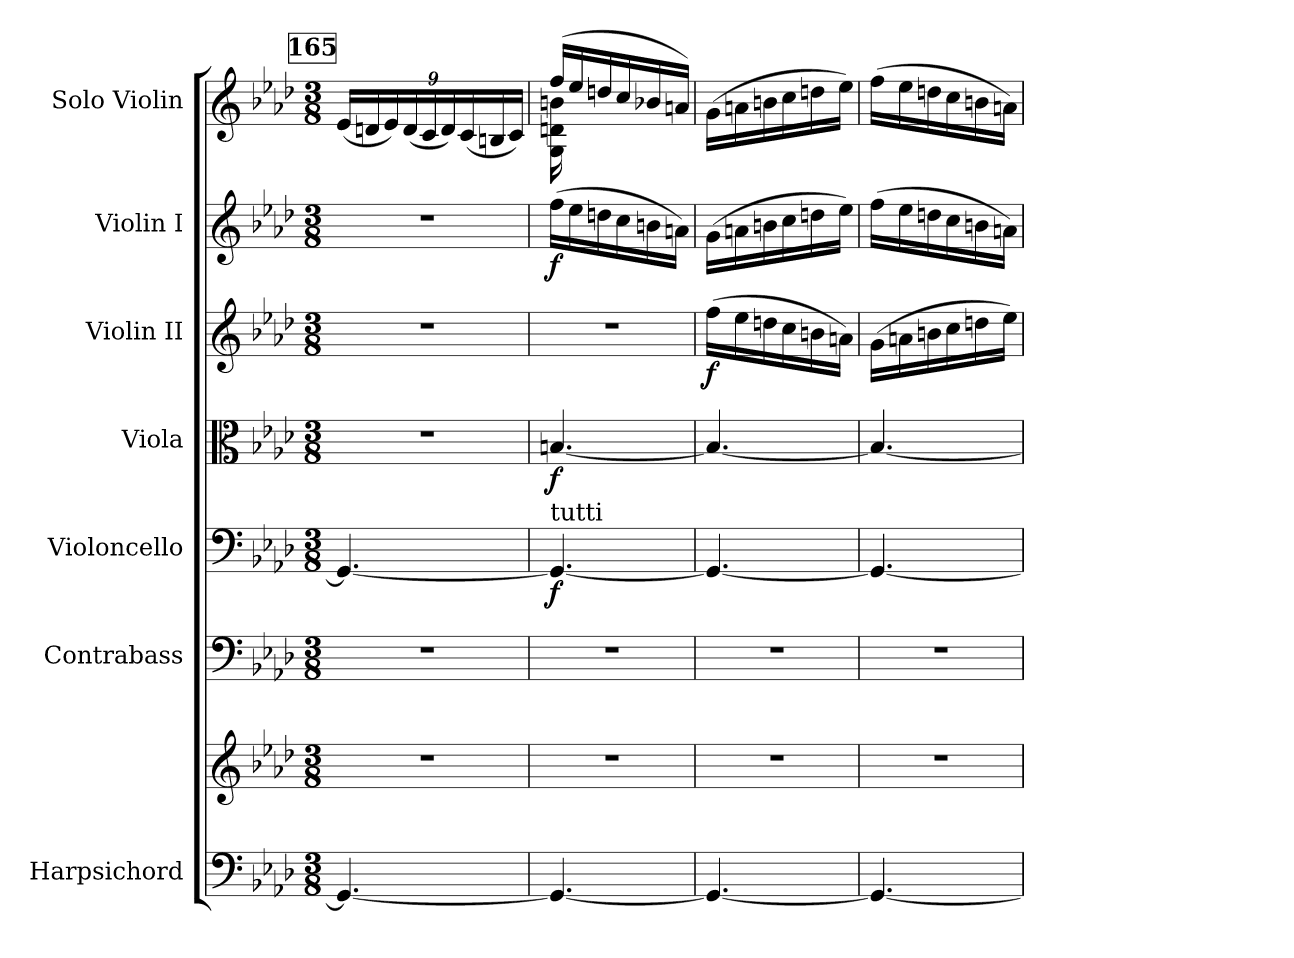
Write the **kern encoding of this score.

**kern	**kern	**kern	**kern	**dynam	**kern	**dynam	**kern	**dynam	**kern	**dynam	**kern
*part7	*part7	*part6	*part5	*part5	*part4	*part4	*part3	*part3	*part2	*part2	*part1
*staff8	*staff7	*staff6	*staff5	*staff5	*staff4	*staff4	*staff3	*staff3	*staff2	*staff2	*staff1
*I"Harpsichord	*	*I"Contrabass	*I"Violoncello	*	*I"Viola	*	*I"Violin II	*	*I"Violin I	*	*I"Solo Violin
*I'Hch.	*	*I'Cb.	*I'Vc.	*	*I'Vla.	*	*I'Vln. II	*	*I'Vln. I	*	*I'Vln.
!!LO:PB:g=z
*clefF4	*clefG2	*clefF4	*clefF4	*	*clefC3	*	*clefG2	*	*clefG2	*	*clefG2
*	*	*ITrd7c12	*	*	*	*	*	*	*	*	*
*k[b-e-a-d-]	*k[b-e-a-d-]	*k[b-e-a-d-]	*k[b-e-a-d-]	*	*k[b-e-a-d-]	*	*k[b-e-a-d-]	*	*k[b-e-a-d-]	*	*k[b-e-a-d-]
*M3/8	*M3/8	*M3/8	*M3/8	*	*M3/8	*	*M3/8	*	*M3/8	*	*M3/8
*	*	*	*	*	*	*	*	*	*	*	*Xbrackettup
!!LO:REH:place=s1:a:B:fs=14:t=165
=165	=165	=165	=165	=165	=165	=165	=165	=165	=165	=165	=165
4.GG/_	4.r	4.r	4.GG/_	.	4.r	.	4.r	.	4.r	.	(<24e-/LL
.	.	.	.	.	.	.	.	.	.	.	24dn/
.	.	.	.	.	.	.	.	.	.	.	24e-/)
.	.	.	.	.	.	.	.	.	.	.	(<24d/
.	.	.	.	.	.	.	.	.	.	.	24c/
.	.	.	.	.	.	.	.	.	.	.	24d/)
.	.	.	.	.	.	.	.	.	.	.	(<24c/
.	.	.	.	.	.	.	.	.	.	.	24Bn/
.	.	.	.	.	.	.	.	.	.	.	24c/JJ)
=166	=166	=166	=166	=166	=166	=166	=166	=166	=166	=166	=166
*	*	*	*	*	*	*	*	*	*	*	*^
!	!	!	!LO:TX:a:t=tutti	!	!	!	!	!	!	!	!	!
!	!	!	!	!LO:DY:b	!	!LO:DY:b	!	!	!	!LO:DY:b	!	!
4.GG/_	4.r	4.r	4.GG/_	f	[4.Bn/	f	4.r	.	(>16ff\LL	f	(>16ff/LL	16G\ 16dn\ 16bn\
.	.	.	.	.	.	.	.	.	16ee-\	.	16ee-/	4ryy
.	.	.	.	.	.	.	.	.	16ddn\	.	16ddn/	.
.	.	.	.	.	.	.	.	.	16cc\	.	16cc/	.
.	.	.	.	.	.	.	.	.	16bn\	.	16b-X/	.
.	.	.	.	.	.	.	.	.	16an\JJ)	.	16an/JJ)	16ryy
=167	=167	=167	=167	=167	=167	=167	=167	=167	=167	=167	=167	=167
!	!	!	!	!	!	!	!	!LO:DY:b	!	!	!	!
*	*	*	*	*	*	*	*	*	*	*	*v	*v
4.GG/_	4.r	4.r	4.GG/_	.	4.B/_	.	(>16ff\LL	f	(>16g\LL	.	(>16g\LL
.	.	.	.	.	.	.	16ee-\	.	16an\	.	16an\
.	.	.	.	.	.	.	16ddn\	.	16bn\	.	16bn\
.	.	.	.	.	.	.	16cc\	.	16cc\	.	16cc\
.	.	.	.	.	.	.	16bn\	.	16ddn\	.	16ddn\
.	.	.	.	.	.	.	16an\JJ)	.	16ee-\JJ)	.	16ee-\JJ)
=168	=168	=168	=168	=168	=168	=168	=168	=168	=168	=168	=168
4.GG/_	4.r	4.r	4.GG/_	.	4.B/_	.	(>16g\LL	.	(>16ff\LL	.	(>16ff\LL
.	.	.	.	.	.	.	16an\	.	16ee-\	.	16ee-\
.	.	.	.	.	.	.	16bn\	.	16ddn\	.	16ddn\
.	.	.	.	.	.	.	16cc\	.	16cc\	.	16cc\
.	.	.	.	.	.	.	16ddn\	.	16bn\	.	16bn\
.	.	.	.	.	.	.	16ee-\JJ)	.	16an\JJ)	.	16an\JJ)
=	=	=	=	=	=	=	=	=	=	=	=
*-	*-	*-	*-	*-	*-	*-	*-	*-	*-	*-	*-
